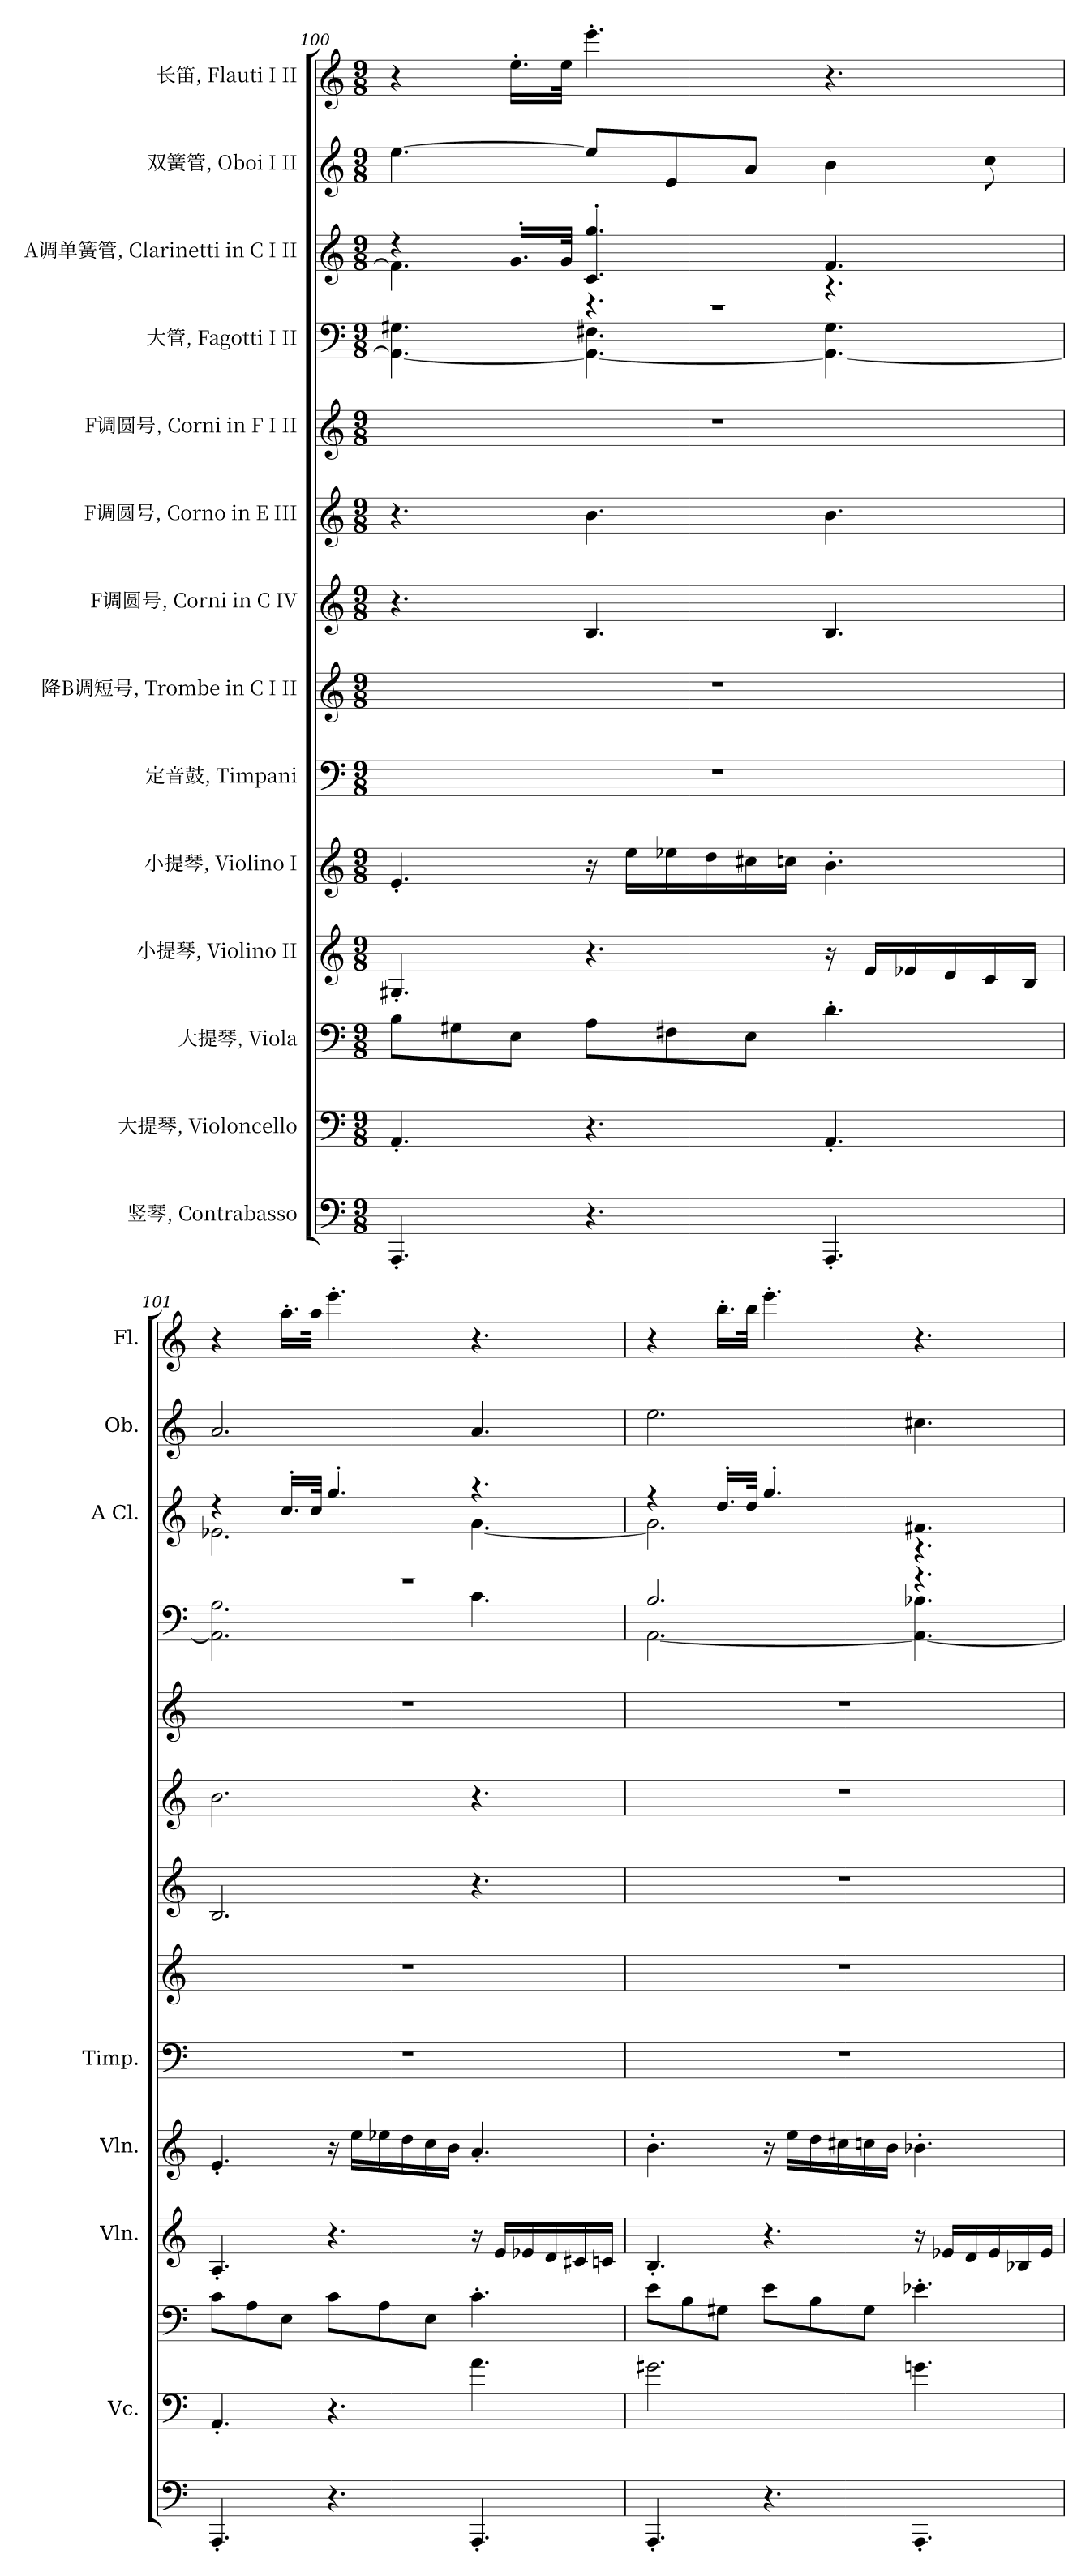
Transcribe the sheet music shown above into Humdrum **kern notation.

**kern	**kern	**kern	**kern	**kern	**kern	**kern	**kern	**kern	**kern	**kern	**kern	**kern	**kern
*part14	*part13	*part12	*part11	*part10	*part9	*part8	*part7	*part6	*part5	*part4	*part3	*part2	*part1
*staff14	*staff13	*staff12	*staff11	*staff10	*staff9	*staff8	*staff7	*staff6	*staff5	*staff4	*staff3	*staff2	*staff1
*I"竖琴, Contrabasso	*I"大提琴, Violoncello	*I"大提琴, Viola	*I"小提琴, Violino II	*I"小提琴, Violino I	*I"定音鼓, Timpani	*I"降B调短号, Trombe in C I II	*I"F调圆号, Corni in C IV	*I"F调圆号, Corno in E III	*I"F调圆号, Corni in F I II	*I"大管, Fagotti I II	*I"A调单簧管, Clarinetti in C I II	*I"双簧管, Oboi I II	*I"长笛, Flauti I II
*	*I'Vc.	*	*I'Vln.	*I'Vln.	*I'Timp.	*	*	*	*	*	*I'A Cl.	*I'Ob.	*I'Fl.
*clefF4	*clefF4	*clefF4	*clefG2	*clefG2	*clefF4	*clefG2	*clefG2	*clefG2	*clefG2	*clefF4	*clefG2	*clefG2	*clefG2
*	*	*	*	*	*	*ITrd1c2	*ITrd4c7	*ITrd4c7	*ITrd4c7	*	*ITrd2c3	*	*
*k[]	*k[]	*k[]	*k[]	*k[]	*k[]	*k[b-e-]	*k[b-]	*k[b-]	*k[b-]	*k[]	*k[f#c#g#]	*k[]	*k[]
*M9/8	*M9/8	*M9/8	*M9/8	*M9/8	*M9/8	*M9/8	*M9/8	*M9/8	*M9/8	*M9/8	*M9/8	*M9/8	*M9/8
*MM53	*MM53	*MM53	*MM53	*MM53	*MM53	*MM53	*MM53	*MM53	*MM53	*MM53	*MM53	*MM53	*MM53
=100	=100	=100	=100	=100	=100	=100	=100	=100	=100	=100	=100	=100	=100
*	*	*	*	*	*	*	*	*	*	*^	*^	*	*
4.AAA'/	4.AA'/	8B\L	4.G#X'/	4.e'/	8%9r	8%9r	4.r	4.r	8%9r	8%9r	4.AA\_ 4.G#X\	4r	4.d\]	[4.ee\	4r
.	.	8G#X\	.	.	.	.	.	.	.	.	.	.	.	.	.
.	.	8E\J	.	.	.	.	.	.	.	.	.	16.e'/LL	.	.	16.ee'\LL
.	.	.	.	.	.	.	.	.	.	.	.	32e/JJk	.	.	32ee\JJk
*	*	*	*	*	*	*	*	*	*	*	*	*	*	*	*MM53
4.r	4.r	8A\L	4.r	16r	.	.	4.E/	4.e\	.	.	4.AA\_ 4.F#X\	4.A/' 4.ee/'	4.r	8ee/L]	4.eee'\
.	.	.	.	16ee\LL	.	.	.	.	.	.	.	.	.	.	.
.	.	8F#X\	.	16ee-X\	.	.	.	.	.	.	.	.	.	8e/	.
.	.	.	.	16dd\	.	.	.	.	.	.	.	.	.	.	.
.	.	8E\J	.	16cc#X\	.	.	.	.	.	.	.	.	.	8a/J	.
.	.	.	.	16ccn\JJ	.	.	.	.	.	.	.	.	.	.	.
*	*	*	*	*	*	*	*	*	*	*	*	*	*	*	*MM53
4.AAA'/	4.AA'/	4.d'\	16r	4.b'\	.	.	4.E/	4.e\	.	.	4.AA\_ 4.G#\	4.d/	4.r	4b\	4.r
.	.	.	16e/LL	.	.	.	.	.	.	.	.	.	.	.	.
.	.	.	16e-X/	.	.	.	.	.	.	.	.	.	.	.	.
.	.	.	16d/	.	.	.	.	.	.	.	.	.	.	.	.
.	.	.	16c/	.	.	.	.	.	.	.	.	.	.	8cc\	.
.	.	.	16B/JJ	.	.	.	.	.	.	.	.	.	.	.	.
!!LO:PB:g=z
=101	=101	=101	=101	=101	=101	=101	=101	=101	=101	=101	=101	=101	=101	=101	=101
*	*	*	*	*	*	*	*	*	*	*	*	*	*	*	*MM53
4.AAA'/	4.AA'/	8c\L	4.A'/	4.e'/	8%9r	8%9r	2.E/	2.e\	8%9r	8%9r	2.AA\] 2.A\	4r	2.cn\	2.a/	4r
.	.	8A\	.	.	.	.	.	.	.	.	.	.	.	.	.
.	.	8E\J	.	.	.	.	.	.	.	.	.	16.a'/LL	.	.	16.aa'\LL
.	.	.	.	.	.	.	.	.	.	.	.	32a/JJk	.	.	32aa\JJk
*	*	*	*	*	*	*	*	*	*	*	*	*	*	*	*MM53
4.r	4.r	8c\L	4.r	16r	.	.	.	.	.	.	.	4.ee'/	.	.	4.eee'\
.	.	.	.	16ee\LL	.	.	.	.	.	.	.	.	.	.	.
.	.	8A\	.	16ee-X\	.	.	.	.	.	.	.	.	.	.	.
.	.	.	.	16dd\	.	.	.	.	.	.	.	.	.	.	.
.	.	8E\J	.	16cc\	.	.	.	.	.	.	.	.	.	.	.
.	.	.	.	16b\JJ	.	.	.	.	.	.	.	.	.	.	.
*	*	*	*	*	*	*	*	*	*	*	*	*	*	*	*MM53
4.AAA'/	4.a\	4.c'\	16r	4.a'/	.	.	4.r	4.r	.	.	4.c\	4.r	[4.e\	4.a/	4.r
.	.	.	16e/LL	.	.	.	.	.	.	.	.	.	.	.	.
.	.	.	16e-X/	.	.	.	.	.	.	.	.	.	.	.	.
.	.	.	16d/	.	.	.	.	.	.	.	.	.	.	.	.
.	.	.	16c#X/	.	.	.	.	.	.	.	.	.	.	.	.
.	.	.	16cn/JJ	.	.	.	.	.	.	.	.	.	.	.	.
=102	=102	=102	=102	=102	=102	=102	=102	=102	=102	=102	=102	=102	=102	=102	=102
*	*	*	*	*	*	*	*	*	*	*	*	*	*	*	*MM53
4.AAA'/	2.g#X\	8e\L	4.B'/	4.b'\	8%9r	8%9r	8%9r	8%9r	8%9r	2.B/	[2.AA\	4r	2.e\]	2.ee\	4r
.	.	8B\	.	.	.	.	.	.	.	.	.	.	.	.	.
.	.	8G#X\J	.	.	.	.	.	.	.	.	.	16.b'/LL	.	.	16.bb'\LL
.	.	.	.	.	.	.	.	.	.	.	.	32b/JJk	.	.	32bb\JJk
*	*	*	*	*	*	*	*	*	*	*	*	*	*	*	*MM53
4.r	.	8e\L	4.r	16r	.	.	.	.	.	.	.	4.ee'/	.	.	4.eee'\
.	.	.	.	16ee\LL	.	.	.	.	.	.	.	.	.	.	.
.	.	8B\	.	16dd\	.	.	.	.	.	.	.	.	.	.	.
.	.	.	.	16cc#X\	.	.	.	.	.	.	.	.	.	.	.
.	.	8G#\J	.	16ccn\	.	.	.	.	.	.	.	.	.	.	.
.	.	.	.	16b\JJ	.	.	.	.	.	.	.	.	.	.	.
*	*	*	*	*	*	*	*	*	*	*	*	*	*	*	*MM53
4.AAA'/	4.gn\	4.e-X'\	16r	4.b-X'\	.	.	.	.	.	4.r	4.AA\_ 4.B-X\	4.d#X/	4.r	4.cc#X\	4.r
.	.	.	16e-X/LL	.	.	.	.	.	.	.	.	.	.	.	.
.	.	.	16d/	.	.	.	.	.	.	.	.	.	.	.	.
.	.	.	16e-/	.	.	.	.	.	.	.	.	.	.	.	.
.	.	.	16B-X/	.	.	.	.	.	.	.	.	.	.	.	.
.	.	.	16e-/JJ	.	.	.	.	.	.	.	.	.	.	.	.
*	*	*	*	*	*	*	*	*	*	*v	*v	*	*	*	*
*	*	*	*	*	*	*	*	*	*	*	*v	*v	*	*
=	=	=	=	=	=	=	=	=	=	=	=	=	=
*-	*-	*-	*-	*-	*-	*-	*-	*-	*-	*-	*-	*-	*-
